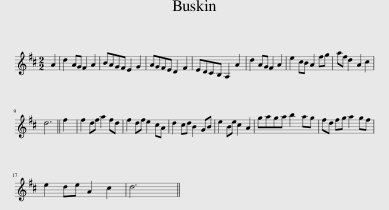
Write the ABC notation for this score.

X:1
L:1/8
M:2/2
I:linebreak $
K:D
V:1 treble
V:1
 A2 | d2 AG F2 A2 | BAGF E2 G2 | AGFE D2 F2 | EDCB, A,2 A2 | %5
 d2 AG F2 A2 | e2 cB A2 fg | af d2 A2 c2 |$ d6 || f2 | %10
 f2 df a2 fd | f2 df e2 cA | d2 cd B2 GB | e2 Be c2 A2 | gaga b2 ag | %15
 fd fg a2 gf |$ e2 de A2 c2 | d6 || %18
